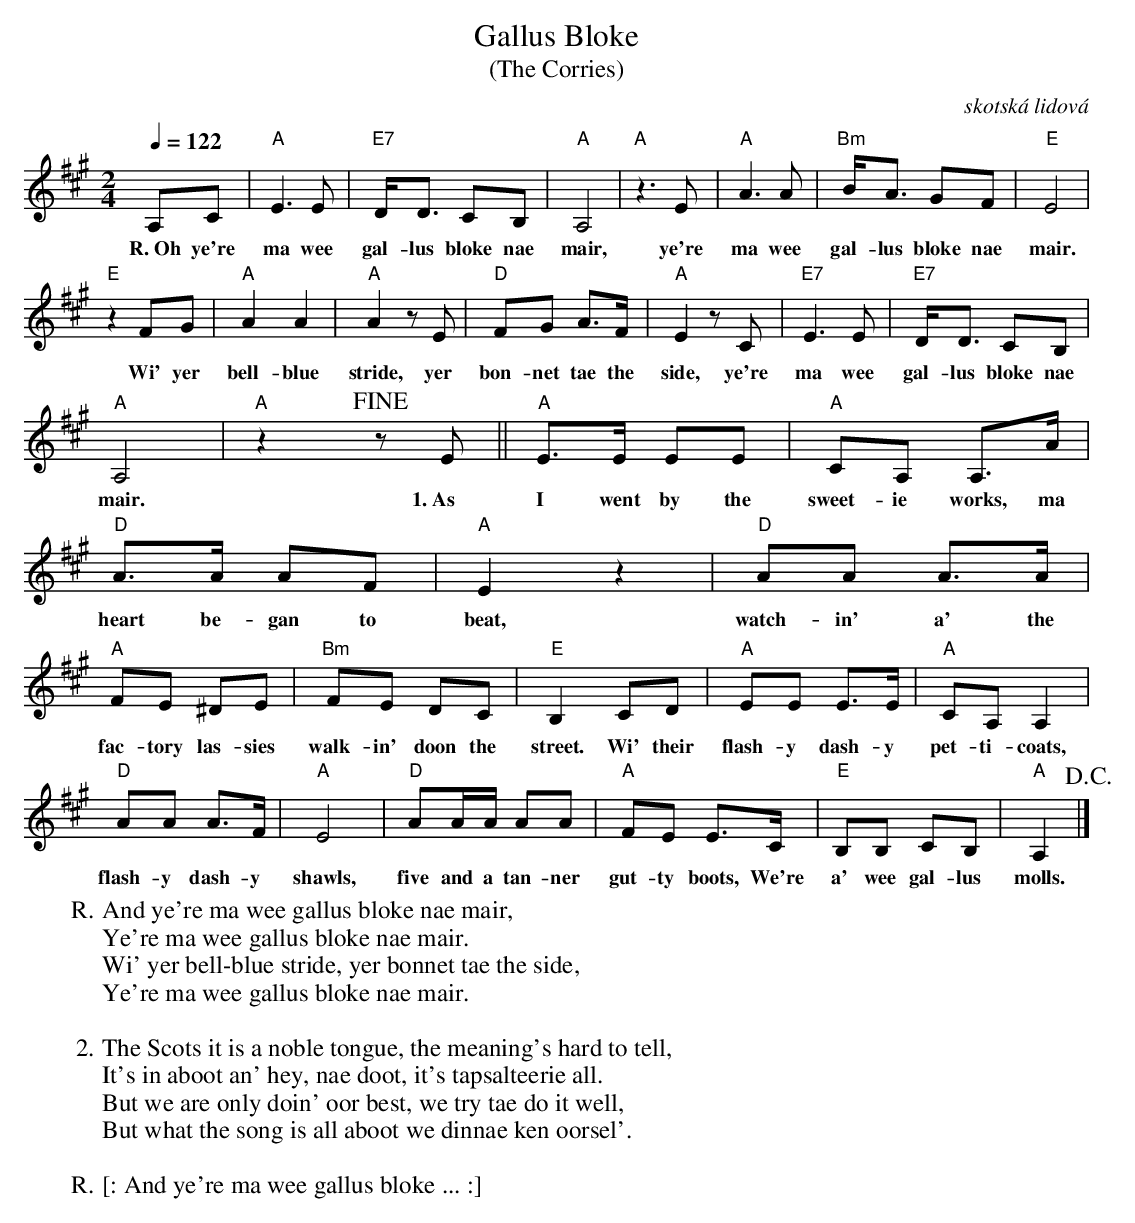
X:1
T:Gallus Bloke
T:(The Corries)
C:skotská lidová
M:2/4
L:1/8
Q:1/4=122
K:Amaj
A,C | "A"E3 E | "E7"D<D CB, | "A"A,4 | "A"z3 E | "A"A3 A | "Bm"B<A GF | "E"E4 |
w:R.~Oh ye're ma wee gal-lus bloke nae mair, ye're ma wee gal-lus bloke nae mair.
"E"z2 FG | "A"A2 A2 | "A"A2 zE | "D"FG A>F | "A"E2 zC | "E7"E3 E | "E7"D<D CB, |
w:Wi' yer bell-blue stride, yer bon-net tae the side, ye're ma wee gal-lus bloke nae
"A"A,4 | "A"z2 y!fine!zE || "A"E>E EE | "A"CA, A,>A | "D"A>A AF | "A"E2 z2 | "D"AA A>A |
w:mair. 1.~As I went by the sweet-ie works, ma heart be-gan to beat, watch-in' a' the
"A"FE ^DE | "Bm"FE DC | "E"B,2 CD | "A"EE E>E | "A"CA, A,2 |
w:fac-tory las-sies walk-in' doon the street. Wi' their flash-y dash-y pet-ti-coats,
"D"AA A>F | "A"E4 | "D"AA/2A/2 AA | "A"FE E>C | "E"B,B, CB, | "A"A,2 !D.C.!|]
w:flash-y dash-y shawls, five and a tan-ner gut-ty boots, We're a' wee gal-lus molls.
W:R. And ye're ma wee gallus bloke nae mair,
W:Ye're ma wee gallus bloke nae mair.
W:Wi' yer bell-blue stride, yer bonnet tae the side,
W:Ye're ma wee gallus bloke nae mair.
W:
W:2. The Scots it is a noble tongue, the meaning's hard to tell,
W:It's in aboot an' hey, nae doot, it's tapsalteerie all.
W:But we are only doin' oor best, we try tae do it well,
W:But what the song is all aboot we dinnae ken oorsel'.
W:
W:R. [: And ye're ma wee gallus bloke ... :]
